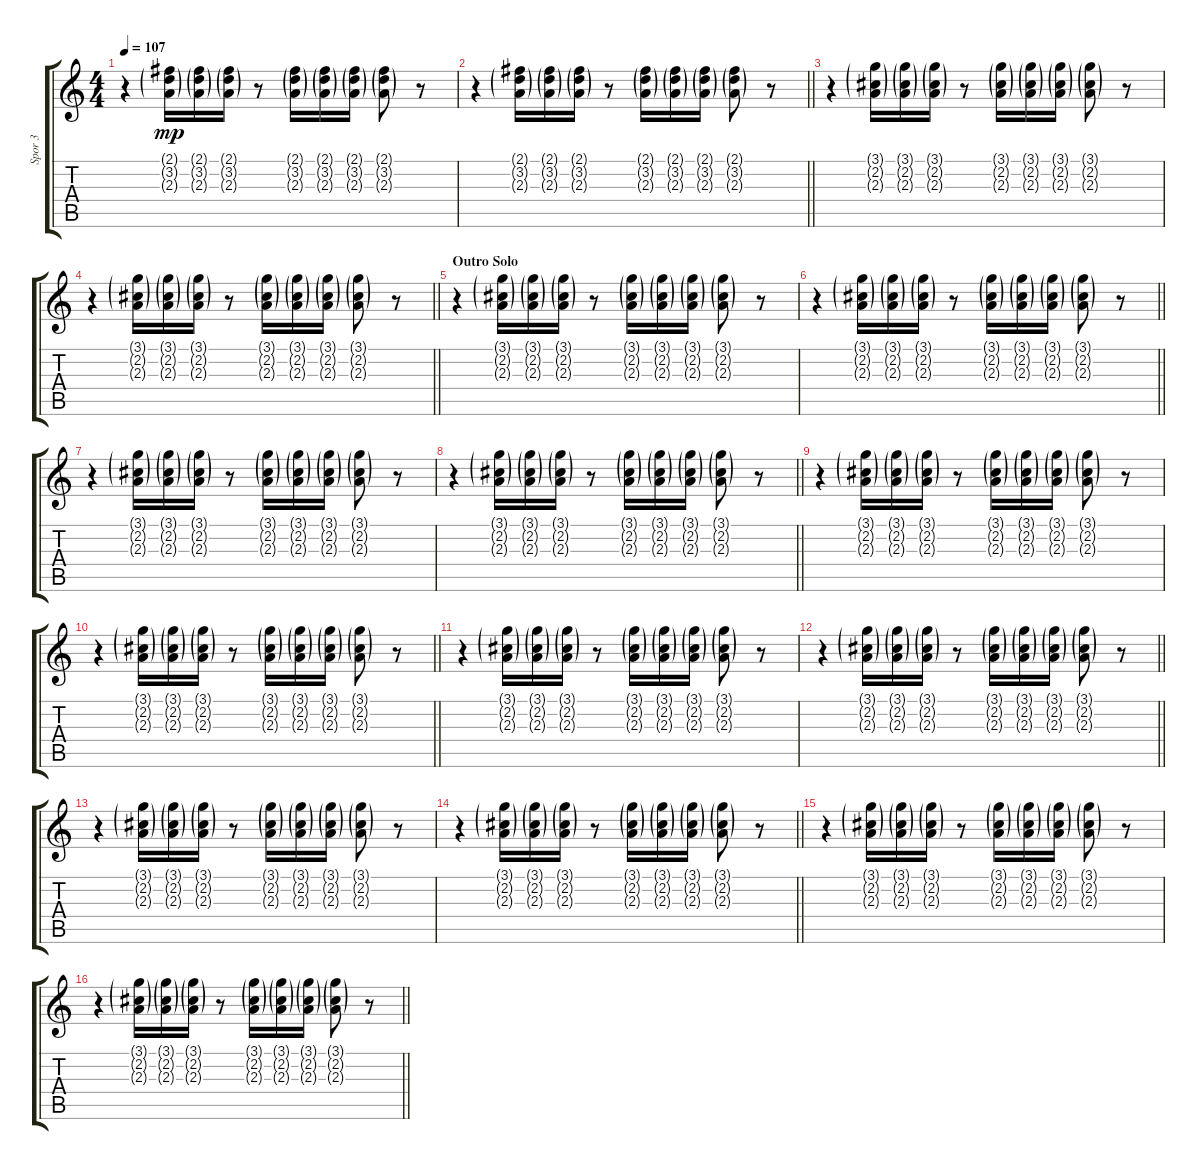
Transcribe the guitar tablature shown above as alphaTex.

\track ("Spor 3" "Spor 3") {instrument electricguitarclean}
\staff {score tabs}
\tuning (E4 B3 G3 D3 A2 E2) {hide}
\ts (4 4)
\tempo 107
\clef g2
\ks c
r.4{dy mp} (2.1{g} 3.2{g} 2.3{g}).16 (2.1{g} 3.2{g} 2.3{g}).16 (2.1{g} 3.2{g} 2.3{g}).16 r.8 (2.1{g} 3.2{g} 2.3{g}).16 (2.1{g} 3.2{g} 2.3{g}).16 (2.1{g} 3.2{g} 2.3{g}).16 (2.1{g} 3.2{g} 2.3{g}).8 r.8 |
\barLineRight lightlight
r.4 (2.1{g} 3.2{g} 2.3{g}).16 (2.1{g} 3.2{g} 2.3{g}).16 (2.1{g} 3.2{g} 2.3{g}).16 r.8 (2.1{g} 3.2{g} 2.3{g}).16 (2.1{g} 3.2{g} 2.3{g}).16 (2.1{g} 3.2{g} 2.3{g}).16 (2.1{g} 3.2{g} 2.3{g}).8 r.8 |
r.4 (3.1{g} 2.2{g} 2.3{g}).16 (3.1{g} 2.2{g} 2.3{g}).16 (3.1{g} 2.2{g} 2.3{g}).16 r.8 (3.1{g} 2.2{g} 2.3{g}).16 (3.1{g} 2.2{g} 2.3{g}).16 (3.1{g} 2.2{g} 2.3{g}).16 (3.1{g} 2.2{g} 2.3{g}).8 r.8 |
\barLineRight lightlight
r.4 (3.1{g} 2.2{g} 2.3{g}).16 (3.1{g} 2.2{g} 2.3{g}).16 (3.1{g} 2.2{g} 2.3{g}).16 r.8 (3.1{g} 2.2{g} 2.3{g}).16 (3.1{g} 2.2{g} 2.3{g}).16 (3.1{g} 2.2{g} 2.3{g}).16 (3.1{g} 2.2{g} 2.3{g}).8 r.8 |
\section ("" "Outro Solo")
r.4 (3.1{g} 2.2{g} 2.3{g}).16 (3.1{g} 2.2{g} 2.3{g}).16 (3.1{g} 2.2{g} 2.3{g}).16 r.8 (3.1{g} 2.2{g} 2.3{g}).16 (3.1{g} 2.2{g} 2.3{g}).16 (3.1{g} 2.2{g} 2.3{g}).16 (3.1{g} 2.2{g} 2.3{g}).8 r.8 |
\barLineRight lightlight
r.4 (3.1{g} 2.2{g} 2.3{g}).16 (3.1{g} 2.2{g} 2.3{g}).16 (3.1{g} 2.2{g} 2.3{g}).16 r.8 (3.1{g} 2.2{g} 2.3{g}).16 (3.1{g} 2.2{g} 2.3{g}).16 (3.1{g} 2.2{g} 2.3{g}).16 (3.1{g} 2.2{g} 2.3{g}).8 r.8 |
r.4 (3.1{g} 2.2{g} 2.3{g}).16 (3.1{g} 2.2{g} 2.3{g}).16 (3.1{g} 2.2{g} 2.3{g}).16 r.8 (3.1{g} 2.2{g} 2.3{g}).16 (3.1{g} 2.2{g} 2.3{g}).16 (3.1{g} 2.2{g} 2.3{g}).16 (3.1{g} 2.2{g} 2.3{g}).8 r.8 |
\barLineRight lightlight
r.4 (3.1{g} 2.2{g} 2.3{g}).16 (3.1{g} 2.2{g} 2.3{g}).16 (3.1{g} 2.2{g} 2.3{g}).16 r.8 (3.1{g} 2.2{g} 2.3{g}).16 (3.1{g} 2.2{g} 2.3{g}).16 (3.1{g} 2.2{g} 2.3{g}).16 (3.1{g} 2.2{g} 2.3{g}).8 r.8 |
r.4 (3.1{g} 2.2{g} 2.3{g}).16 (3.1{g} 2.2{g} 2.3{g}).16 (3.1{g} 2.2{g} 2.3{g}).16 r.8 (3.1{g} 2.2{g} 2.3{g}).16 (3.1{g} 2.2{g} 2.3{g}).16 (3.1{g} 2.2{g} 2.3{g}).16 (3.1{g} 2.2{g} 2.3{g}).8 r.8 |
\barLineRight lightlight
r.4 (3.1{g} 2.2{g} 2.3{g}).16 (3.1{g} 2.2{g} 2.3{g}).16 (3.1{g} 2.2{g} 2.3{g}).16 r.8 (3.1{g} 2.2{g} 2.3{g}).16 (3.1{g} 2.2{g} 2.3{g}).16 (3.1{g} 2.2{g} 2.3{g}).16 (3.1{g} 2.2{g} 2.3{g}).8 r.8 |
r.4 (3.1{g} 2.2{g} 2.3{g}).16 (3.1{g} 2.2{g} 2.3{g}).16 (3.1{g} 2.2{g} 2.3{g}).16 r.8 (3.1{g} 2.2{g} 2.3{g}).16 (3.1{g} 2.2{g} 2.3{g}).16 (3.1{g} 2.2{g} 2.3{g}).16 (3.1{g} 2.2{g} 2.3{g}).8 r.8 |
\barLineRight lightlight
r.4 (3.1{g} 2.2{g} 2.3{g}).16 (3.1{g} 2.2{g} 2.3{g}).16 (3.1{g} 2.2{g} 2.3{g}).16 r.8 (3.1{g} 2.2{g} 2.3{g}).16 (3.1{g} 2.2{g} 2.3{g}).16 (3.1{g} 2.2{g} 2.3{g}).16 (3.1{g} 2.2{g} 2.3{g}).8 r.8 |
r.4 (3.1{g} 2.2{g} 2.3{g}).16 (3.1{g} 2.2{g} 2.3{g}).16 (3.1{g} 2.2{g} 2.3{g}).16 r.8 (3.1{g} 2.2{g} 2.3{g}).16 (3.1{g} 2.2{g} 2.3{g}).16 (3.1{g} 2.2{g} 2.3{g}).16 (3.1{g} 2.2{g} 2.3{g}).8 r.8 |
\barLineRight lightlight
r.4 (3.1{g} 2.2{g} 2.3{g}).16 (3.1{g} 2.2{g} 2.3{g}).16 (3.1{g} 2.2{g} 2.3{g}).16 r.8 (3.1{g} 2.2{g} 2.3{g}).16 (3.1{g} 2.2{g} 2.3{g}).16 (3.1{g} 2.2{g} 2.3{g}).16 (3.1{g} 2.2{g} 2.3{g}).8 r.8 |
r.4 (3.1{g} 2.2{g} 2.3{g}).16 (3.1{g} 2.2{g} 2.3{g}).16 (3.1{g} 2.2{g} 2.3{g}).16 r.8 (3.1{g} 2.2{g} 2.3{g}).16 (3.1{g} 2.2{g} 2.3{g}).16 (3.1{g} 2.2{g} 2.3{g}).16 (3.1{g} 2.2{g} 2.3{g}).8 r.8 |
\barLineRight lightlight
r.4 (3.1{g} 2.2{g} 2.3{g}).16 (3.1{g} 2.2{g} 2.3{g}).16 (3.1{g} 2.2{g} 2.3{g}).16 r.8 (3.1{g} 2.2{g} 2.3{g}).16 (3.1{g} 2.2{g} 2.3{g}).16 (3.1{g} 2.2{g} 2.3{g}).16 (3.1{g} 2.2{g} 2.3{g}).8 r.8
